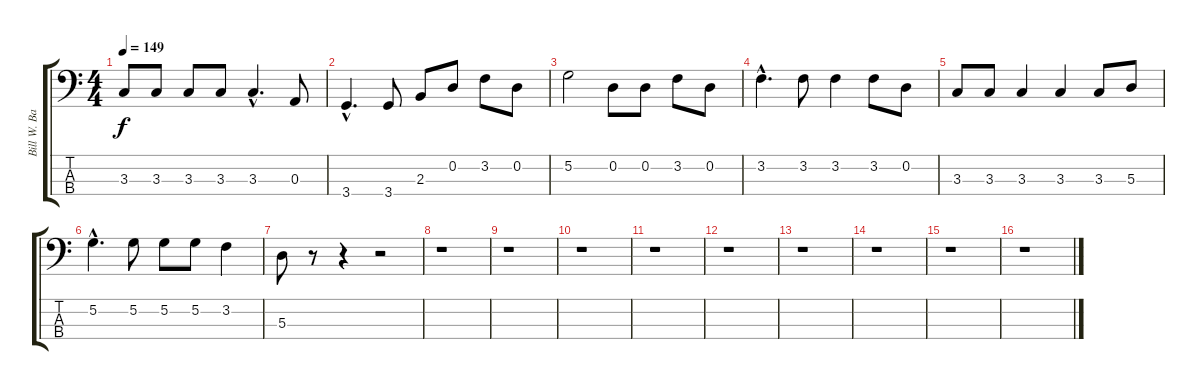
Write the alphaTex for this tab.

\track ("Bill W. Bass" "Bill W. Ba") {instrument electricbassfinger}
\staff {score tabs}
\tuning (G2 D2 A1 E1) {hide}
\ts (4 4)
\tempo 149
\clef f4
\ks c
3.3.8{dy f} 3.3.8 3.3.8 3.3.8 3.3{hac}.4{d} 0.3.8 |
3.4{hac}.4{d} 3.4.8 2.3.8 0.2.8 3.2.8 0.2.8 |
5.2.2 0.2.8 0.2.8 3.2.8 0.2.8 |
3.2{hac}.4{d} 3.2.8 3.2.4 3.2.8 0.2.8 |
3.3.8 3.3.8 3.3.4 3.3.4 3.3.8 5.3.8 |
5.2{hac}.4{d} 5.2.8 5.2.8 5.2.8 3.2.4 |
5.3.8 r.8 r.4 r.2 |
r.1 |
r.1 |
r.1 |
r.1 |
r.1 |
r.1 |
r.1 |
r.1 |
r.1
